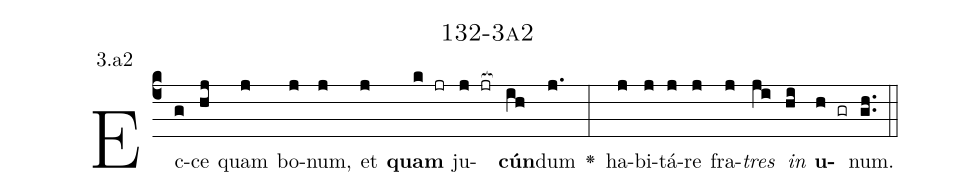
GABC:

name: 132-3a2;
annotation: 3.a2;
%%
(c4)Ec(g)ce(hj) quam(j) bo(j)num,(j) et(j) <b>quam</b>(k jr) ju(j jr[ocb:1{])<b>cún</b>(ih[ocb:0}])dum(j.) <v>\greheightstar</v>(:) ha(j)bi(j)tá(j)re(j) fra(j)<i>tres</i>(ji) <i>in</i>(hi) <b>u</b>(h gr)num.(gh..) (::)


%E(j) u(j) o(ji) u(hi) a(h) e.(gh..) (::)
